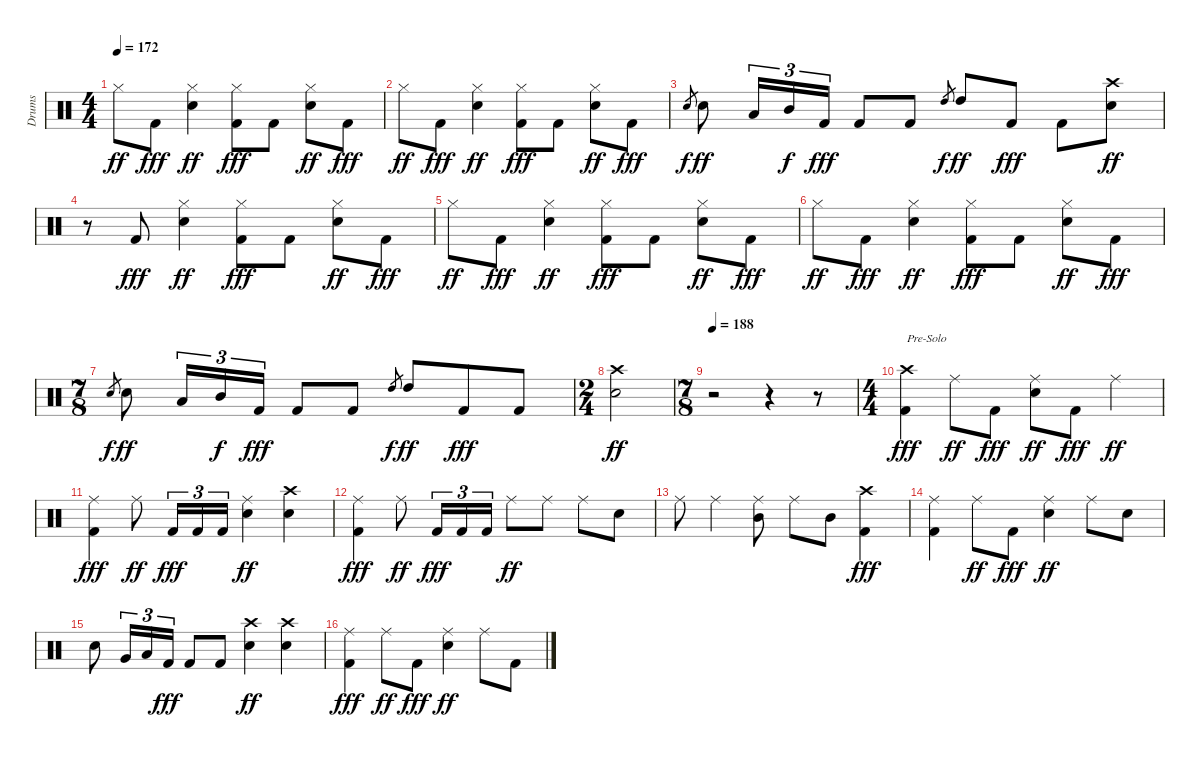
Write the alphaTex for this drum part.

\track ("Drums" "Drums") {instrument percussion}
\staff {score}
\articulation defaults
\ts (4 4)
\tempo 172
\clef neutral
\ks c "Hi-Hat (closed)".8{dy ff} "Kick (hit) 2".8{dy fff}
("Hi-Hat (closed)" "Snare (hit) 2").4{dy ff} ("Hi-Hat (closed)" "Kick (hit) 2").8{dy fff} "Kick (hit) 2".8 ("Hi-Hat (closed)" "Snare (hit) 2").8{dy ff} "Kick (hit) 2".8{dy fff} |
"Hi-Hat (closed)".8{dy ff} "Kick (hit) 2".8{dy fff} ("Hi-Hat (closed)" "Snare (hit) 2").4{dy ff} ("Hi-Hat (closed)" "Kick (hit) 2").8{dy fff} "Kick (hit) 2".8 ("Hi-Hat (closed)" "Snare (hit) 2").8{dy ff} "Kick (hit) 2".8{dy fff} |
"Snare (hit) 2"{sl}.8{gr dy f} "Snare (hit) 2".8{dy ff} "Low Tom (hit)".16{tu (3 2)} "Mid Tom (hit)".16{tu (3 2) dy f} "Kick (hit) 2".16{tu (3 2) dy fff} "Kick (hit) 2".8 "Kick (hit) 2".8 "High Tom (hit)"{sl}.8{gr dy f} "High Tom (hit)".8{dy ff} "Kick (hit) 2".8{dy fff} "Kick (hit) 2".8 ("Crash high (hit)" "Snare (hit) 2").8{dy ff} |
r.8 "Kick (hit) 2".8{dy fff} ("Hi-Hat (closed)" "Snare (hit) 2").4{dy ff} ("Hi-Hat (closed)" "Kick (hit) 2").8{dy fff} "Kick (hit) 2".8 ("Hi-Hat (closed)" "Snare (hit) 2").8{dy ff} "Kick (hit) 2".8{dy fff} |
"Hi-Hat (closed)".8{dy ff} "Kick (hit) 2".8{dy fff} ("Hi-Hat (closed)" "Snare (hit) 2").4{dy ff} ("Hi-Hat (closed)" "Kick (hit) 2").8{dy fff} "Kick (hit) 2".8 ("Hi-Hat (closed)" "Snare (hit) 2").8{dy ff} "Kick (hit) 2".8{dy fff} |
"Hi-Hat (closed)".8{dy ff} "Kick (hit) 2".8{dy fff} ("Hi-Hat (closed)" "Snare (hit) 2").4{dy ff} ("Hi-Hat (closed)" "Kick (hit) 2").8{dy fff} "Kick (hit) 2".8 ("Hi-Hat (closed)" "Snare (hit) 2").8{dy ff} "Kick (hit) 2".8{dy fff} |
\ts (7 8)
"Snare (hit) 2"{sl}.8{gr dy f} "Snare (hit) 2".8{dy ff} "Low Tom (hit)".16{tu (3 2)} "Mid Tom (hit)".16{tu (3 2) dy f} "Kick (hit) 2".16{tu (3 2) dy fff} "Kick (hit) 2".8 "Kick (hit) 2".8 "High Tom (hit)"{sl}.8{gr dy f} "High Tom (hit)".8{dy ff} "Kick (hit) 2".8{dy fff} "Kick (hit) 2".8 |
\ts (2 4)
("Crash high (hit)" "Snare (hit) 2").2{dy ff} |
\ts (7 8)
\tempo 188
r.2 r.4 r.8 |
\ts (4 4)
("Crash high (hit)" "Kick (hit) 2").4{txt "Pre-Solo" dy fff} "Ride (middle)".8{dy ff} "Kick (hit) 2".8{dy fff} ("Ride (middle)" "Snare (hit) 2").8{dy ff} "Kick (hit) 2".8{dy fff} "Ride (middle)".4{dy ff} |
("Ride (middle)" "Kick (hit) 2").4{dy fff} "Ride (middle)".8{dy ff} "Kick (hit) 2".16{tu (3 2) dy fff} "Kick (hit) 2".16{tu (3 2)} "Kick (hit) 2".16{tu (3 2)} ("Ride (middle)" "Snare (hit) 2").4{dy ff} ("Crash high (hit)" "Snare (hit) 2").4 |
("Ride (middle)" "Kick (hit) 2").4{dy fff} "Ride (middle)".8{dy ff} "Kick (hit) 2".16{tu (3 2) dy fff} "Kick (hit) 2".16{tu (3 2)} "Kick (hit) 2".16{tu (3 2)} "Ride (middle)".8{dy ff} "Ride (middle)".8 "Ride (middle)".8 "Snare (hit) 2".8 |
"Ride (middle)".8 "Ride (middle)".4 ("Ride (middle)" "Mid Tom (hit)").8 "Ride (middle)".8 "Mid Tom (hit)".8 ("Crash high (hit)" "Kick (hit) 2").4{dy fff} |
("Ride (middle)" "Kick (hit) 2").4 "Ride (middle)".8{dy ff} "Kick (hit) 2".8{dy fff} ("Ride (middle)" "Snare (hit) 2").4{dy ff} "Ride (middle)".8 "Snare (hit) 2".8 |
"Snare (hit) 2".8 "Very Low Tom (hit)".16{tu (3 2)} "Low Tom (hit)".16{tu (3 2)} "Kick (hit) 2".16{tu (3 2) dy fff} "Kick (hit) 2".8 "Kick (hit) 2".8 ("Crash high (hit)" "Snare (hit) 2").4{dy ff} ("Crash high (hit)" "Snare (hit) 2").4 |
("Ride (middle)" "Kick (hit) 2").4{dy fff} "Ride (middle)".8{dy ff} "Kick (hit) 2".8{dy fff} ("Ride (middle)" "Snare (hit) 2").4{dy ff} "Ride (middle)".8 "Kick (hit) 2".8
